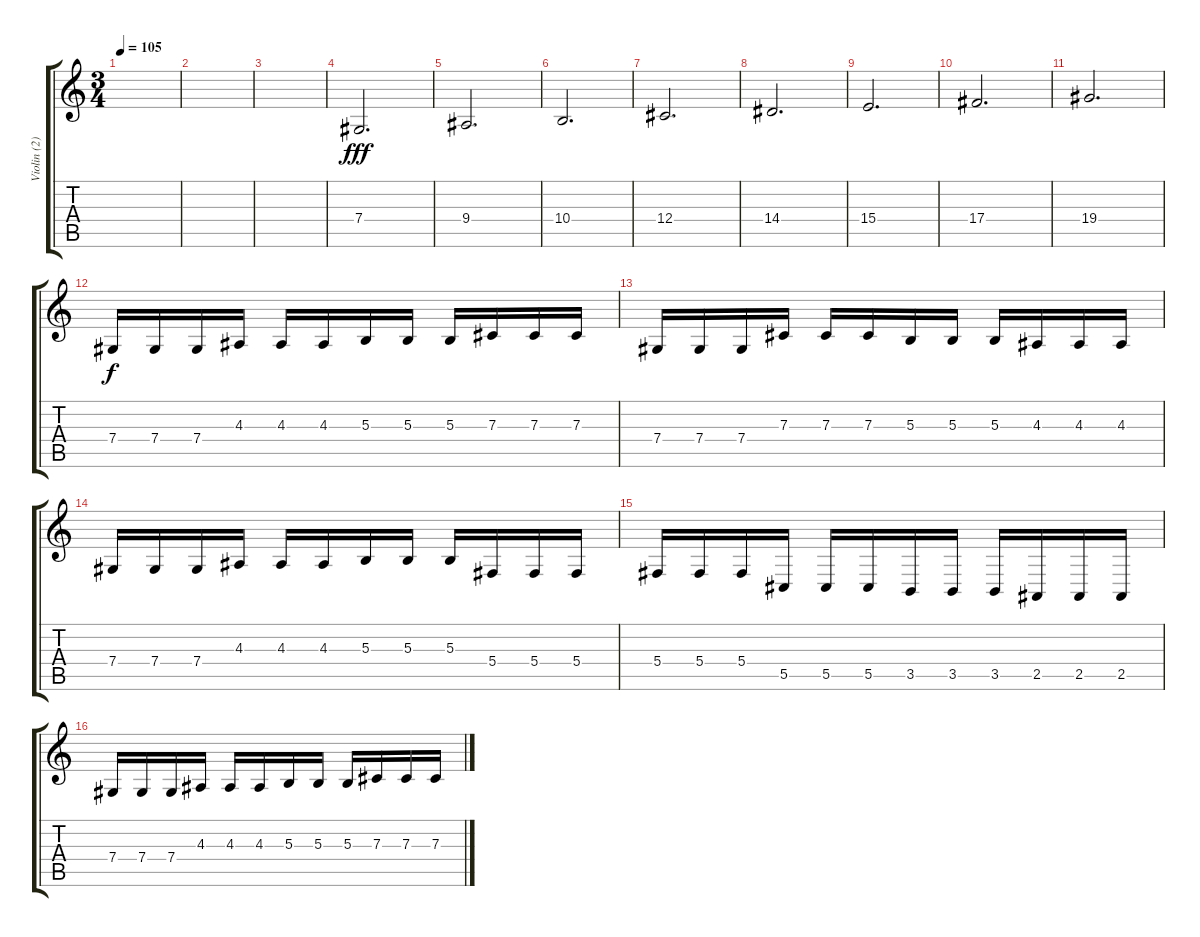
\track ("Violin (2)" "Violin (2)") {instrument violin}
\staff {score tabs}
\tuning (Eb4 Bb3 Gb3 Db3 Ab2 Eb2) {hide}
\ts (3 4)
\tempo 105
\clef g2
\ks c
|
|
|
7.4.2{d dy fff} |
9.4.2{d} |
10.4.2{d} |
12.4.2{d} |
14.4.2{d} |
15.4.2{d} |
17.4.2{d} |
19.4.2{d} |
7.4.16{dy f} 7.4.16 7.4.16 4.3.16 4.3.16 4.3.16 5.3.16 5.3.16 5.3.16 7.3.16 7.3.16 7.3.16 |
7.4.16 7.4.16 7.4.16 7.3.16 7.3.16 7.3.16 5.3.16 5.3.16 5.3.16 4.3.16 4.3.16 4.3.16 |
7.4.16 7.4.16 7.4.16 4.3.16 4.3.16 4.3.16 5.3.16 5.3.16 5.3.16 5.4.16 5.4.16 5.4.16 |
5.4.16 5.4.16 5.4.16 5.5.16 5.5.16 5.5.16 3.5.16 3.5.16 3.5.16 2.5.16 2.5.16 2.5.16 |
7.4.16 7.4.16 7.4.16 4.3.16 4.3.16 4.3.16 5.3.16 5.3.16 5.3.16 7.3.16 7.3.16 7.3.16
